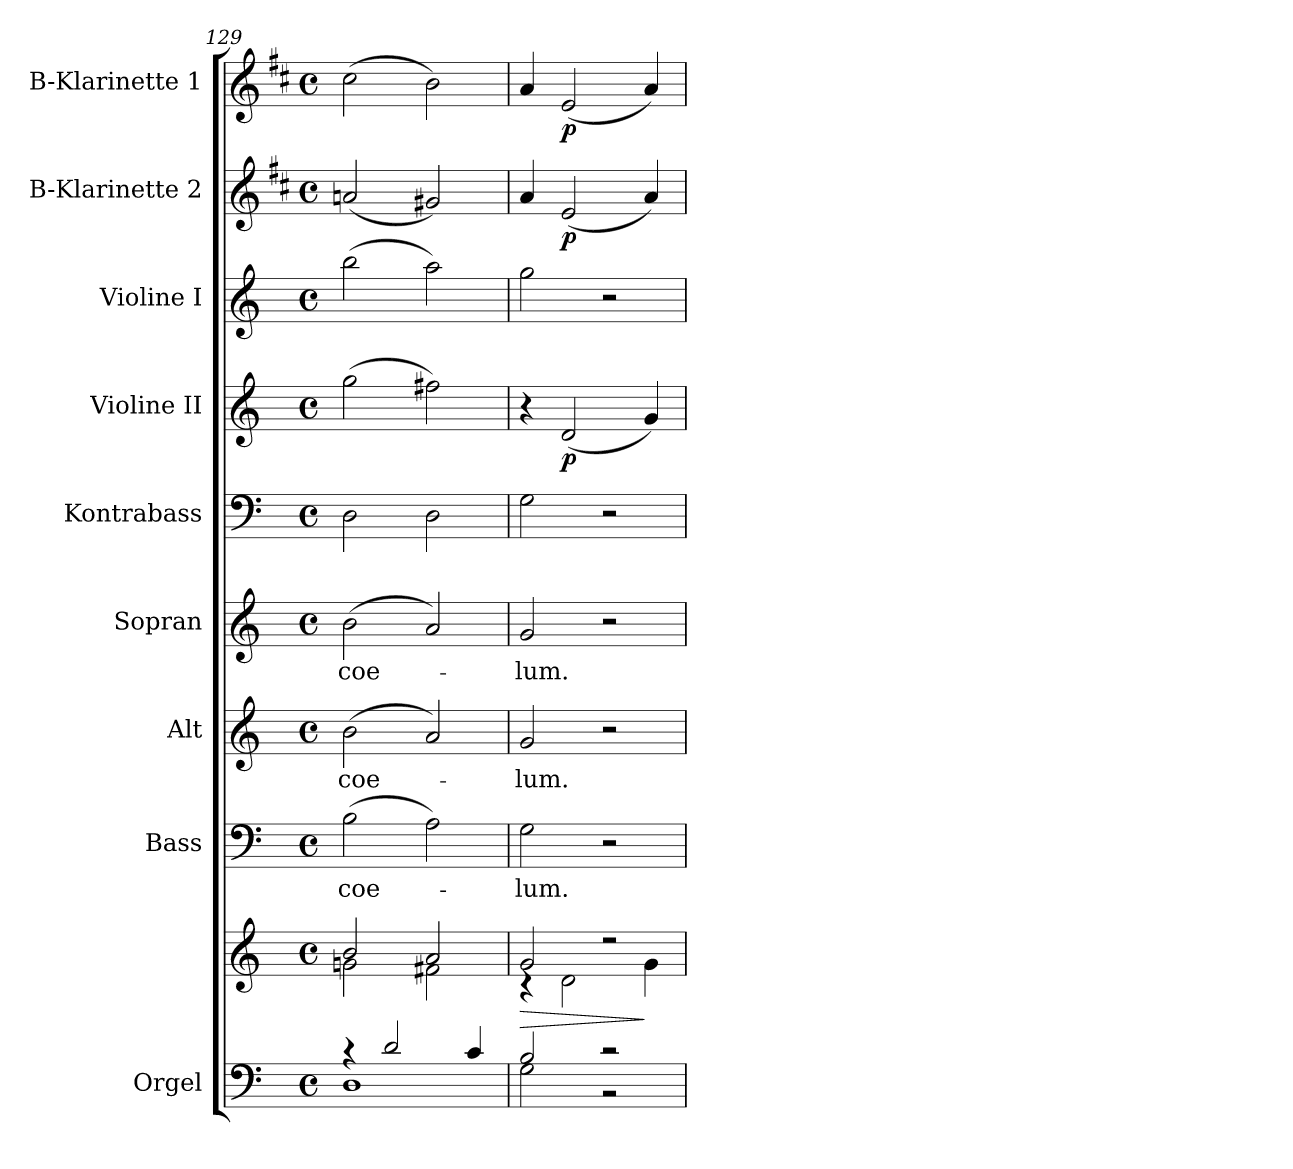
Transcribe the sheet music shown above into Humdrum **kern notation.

**kern	**kern	**dynam	**kern	**text	**kern	**text	**kern	**text	**kern	**kern	**dynam	**kern	**kern	**dynam	**kern	**dynam
*part9	*part9	*part9	*part8	*part8	*part7	*part7	*part6	*part6	*part5	*part4	*part4	*part3	*part2	*part2	*part1	*part1
*staff10	*staff9	*staff9/10	*staff8	*staff8	*staff7	*staff7	*staff6	*staff6	*staff5	*staff4	*staff4	*staff3	*staff2	*staff2	*staff1	*staff1
*I"Orgel	*	*	*I"Bass	*	*I"Alt	*	*I"Sopran	*	*I"Kontrabass	*I"Violine II	*	*I"Violine I	*I"B-Klarinette 2	*	*I"B-Klarinette 1	*
*I'Org.	*	*	*I'B.	*	*I'A.	*	*I'S.	*	*I'Kb.	*I'Vl. II	*	*I'Vl. I	*I'B Kl. 2	*	*I'B Kl. 1	*
*clefF4	*clefG2	*	*clefF4	*	*clefG2	*	*clefG2	*	*clefF4	*clefG2	*	*clefG2	*clefG2	*	*clefG2	*
*	*	*	*	*	*	*	*	*	*ITrd7c12	*	*	*	*ITrd1c2	*	*ITrd1c2	*
*k[]	*k[]	*	*k[]	*	*k[]	*	*k[]	*	*k[]	*k[]	*	*k[]	*k[]	*	*k[]	*
*C:	*C:	*	*C:	*	*C:	*	*C:	*	*C:	*C:	*	*C:	*C:	*	*C:	*
*M4/4	*M4/4	*	*M4/4	*	*M4/4	*	*M4/4	*	*M4/4	*M4/4	*	*M4/4	*M4/4	*	*M4/4	*
*met(c)	*met(c)	*	*met(c)	*	*met(c)	*	*met(c)	*	*met(c)	*met(c)	*	*met(c)	*met(c)	*	*met(c)	*
=129	=129	=129	=129	=129	=129	=129	=129	=129	=129	=129	=129	=129	=129	=129	=129	=129
*^	*^	*	*	*	*	*	*	*	*	*	*	*	*	*	*	*
!	!	!	!	!	!	!LO:LY:b	!	!LO:LY:b	!	!LO:LY:b	!	!	!	!	!	!	!	!
4rc	1D	2b/	2gn\	.	(>2B\	coe-	(>2b\	coe-	(>2b\	coe-	2DD\	(>2gg\	.	(>2bb\	(<2gn/	.	(>2b\	.
2d/	.	.	.	.	.	.	.	.	.	.	.	.	.	.	.	.	.	.
.	.	2a/	2f#X\	.	2A\)	.	2a/)	.	2a/)	.	2DD\	2ff#X\)	.	2aa\)	2f#X/)	.	2a\)	.
4c/	.	.	.	.	.	.	.	.	.	.	.	.	.	.	.	.	.	.
=130	=130	=130	=130	=130	=130	=130	=130	=130	=130	=130	=130	=130	=130	=130	=130	=130	=130	=130
!	!	!	!	!LO:HP:b	!	!LO:LY:b	!	!LO:LY:b	!	!LO:LY:b	!	!	!	!	!	!	!	!
2B/	2G\	2g/	4rB	>	2G\	-lum.	2g/	-lum.	2g/	-lum.	2GG\	4r	.	2gg\	4g/	.	4g/	.
!	!	!	!	!	!	!	!	!	!	!	!	!	!LO:DY:b	!	!	!LO:DY:b	!	!LO:DY:b
.	.	.	2d\	.	.	.	.	.	.	.	.	(<2d/	p	.	(<2d/	p	(<2d/	p
2r	2r	2rdd	.	.	2r	.	2r	.	2r	.	2r	.	.	2r	.	.	.	.
.	.	.	4g\	]	.	.	.	.	.	.	.	4g/)	.	.	4g/)	.	4g/)	.
*v	*v	*	*	*	*	*	*	*	*	*	*	*	*	*	*	*	*	*
*	*v	*v	*	*	*	*	*	*	*	*	*	*	*	*	*	*	*
=	=	=	=	=	=	=	=	=	=	=	=	=	=	=	=	=
*-	*-	*-	*-	*-	*-	*-	*-	*-	*-	*-	*-	*-	*-	*-	*-	*-
